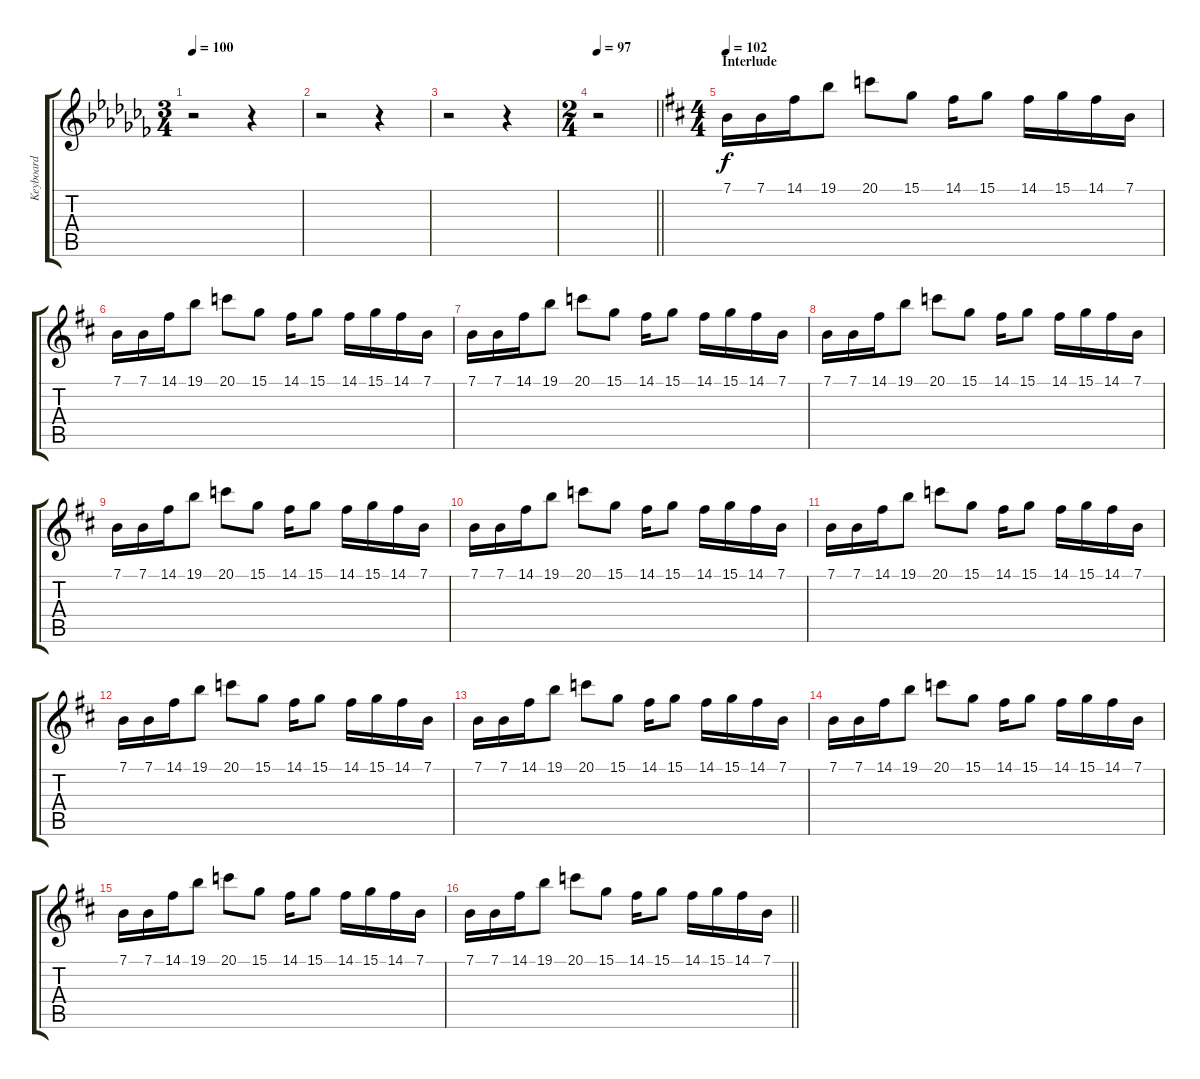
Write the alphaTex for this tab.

\track ("Keyboard" "Keyboard") {instrument stringensemble1}
\staff {score tabs}
\tuning (E4 B3 G3 D3 A2 E2) {hide}
\ts (3 4)
\tempo 100
\clef g2
\ks cb
r.2{dy f} r.4 |
r.2 r.4 |
r.2 r.4 |
\ts (2 4)
\tempo 97
\barLineRight lightlight
r.2 |
\ts (4 4)
\section ("" "Interlude")
\tempo 102
\ks d
7.1.16{instrument acousticgrandpiano} 7.1.16 14.1.16 19.1.8 20.1.8 15.1.8 14.1.16 15.1.8 14.1.16 15.1.16 14.1.16 7.1.16 |
7.1.16 7.1.16 14.1.16 19.1.8 20.1.8 15.1.8 14.1.16 15.1.8 14.1.16 15.1.16 14.1.16 7.1.16 |
7.1.16 7.1.16 14.1.16 19.1.8 20.1.8 15.1.8 14.1.16 15.1.8 14.1.16 15.1.16 14.1.16 7.1.16 |
7.1.16 7.1.16 14.1.16 19.1.8 20.1.8 15.1.8 14.1.16 15.1.8 14.1.16 15.1.16 14.1.16 7.1.16 |
7.1.16 7.1.16 14.1.16 19.1.8 20.1.8 15.1.8 14.1.16 15.1.8 14.1.16 15.1.16 14.1.16 7.1.16 |
7.1.16 7.1.16 14.1.16 19.1.8 20.1.8 15.1.8 14.1.16 15.1.8 14.1.16 15.1.16 14.1.16 7.1.16 |
7.1.16 7.1.16 14.1.16 19.1.8 20.1.8 15.1.8 14.1.16 15.1.8 14.1.16 15.1.16 14.1.16 7.1.16 |
7.1.16 7.1.16 14.1.16 19.1.8 20.1.8 15.1.8 14.1.16 15.1.8 14.1.16 15.1.16 14.1.16 7.1.16 |
7.1.16 7.1.16 14.1.16 19.1.8 20.1.8 15.1.8 14.1.16 15.1.8 14.1.16 15.1.16 14.1.16 7.1.16 |
7.1.16 7.1.16 14.1.16 19.1.8 20.1.8 15.1.8 14.1.16 15.1.8 14.1.16 15.1.16 14.1.16 7.1.16 |
7.1.16 7.1.16 14.1.16 19.1.8 20.1.8 15.1.8 14.1.16 15.1.8 14.1.16 15.1.16 14.1.16 7.1.16 |
\barLineRight lightlight
7.1.16 7.1.16 14.1.16 19.1.8 20.1.8 15.1.8 14.1.16 15.1.8 14.1.16 15.1.16 14.1.16 7.1.16
